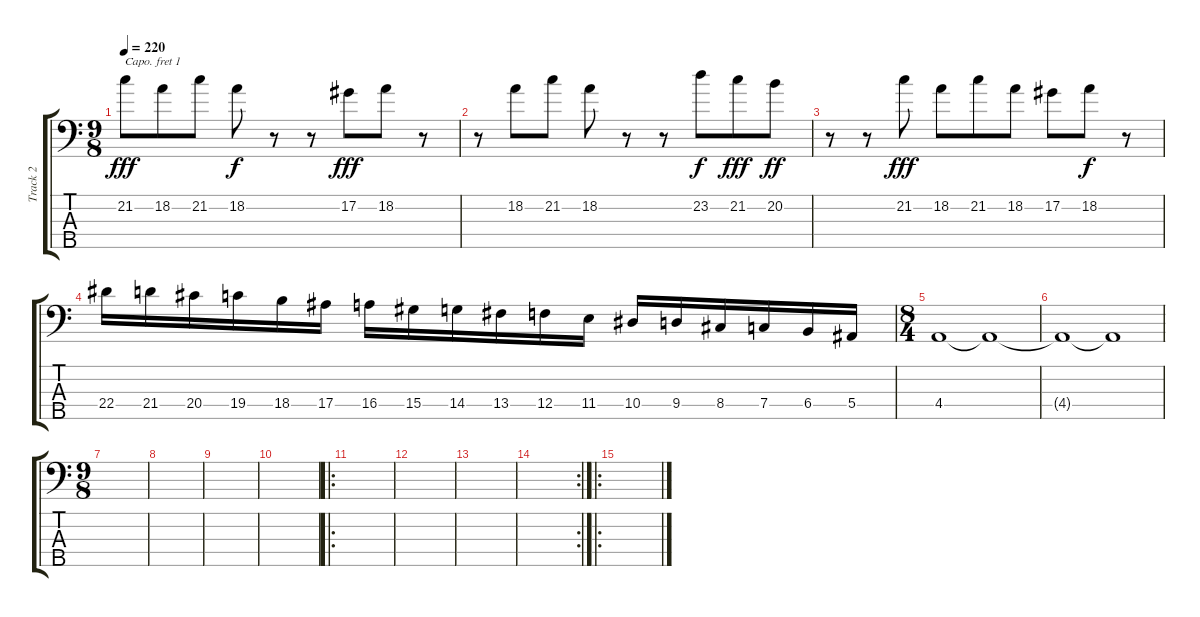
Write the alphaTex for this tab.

\track ("Track 2" "Track 2") {instrument electricbassfinger}
\staff {score tabs}
\capo 1
\tuning (G2 D2 A1 E1 B0) {hide}
\ts (9 8)
\tempo 220
\clef f4
\ks c
21.2.8{dy fff} 18.2.8 21.2.8 18.2.8{dy f} r.8 r.8 17.2.8{dy fff} 18.2.8 r.8 |
r.8 18.2.8 21.2.8 18.2.8 r.8 r.8 23.2.8{dy f} 21.2.8{dy fff} 20.2.8{dy ff} |
r.8 r.8 21.2.8{dy fff} 18.2.8 21.2.8 18.2.8 17.2.8 18.2.8{dy f} r.8 |
22.4.16 21.4.16 20.4.16 19.4.16 18.4.16 17.4.16 16.4.16 15.4.16 14.4.16 13.4.16 12.4.16 11.4.16 10.4.16 9.4.16 8.4.16 7.4.16 6.4.16 5.4.16 |
\ts (8 4)
4.4.1 4.4{t}.1 |
4.4{t}.1 4.4{t}.1 |
\ts (9 8)
|
|
|
|
\ro
|
|
|
\rc 2
|
\ro
